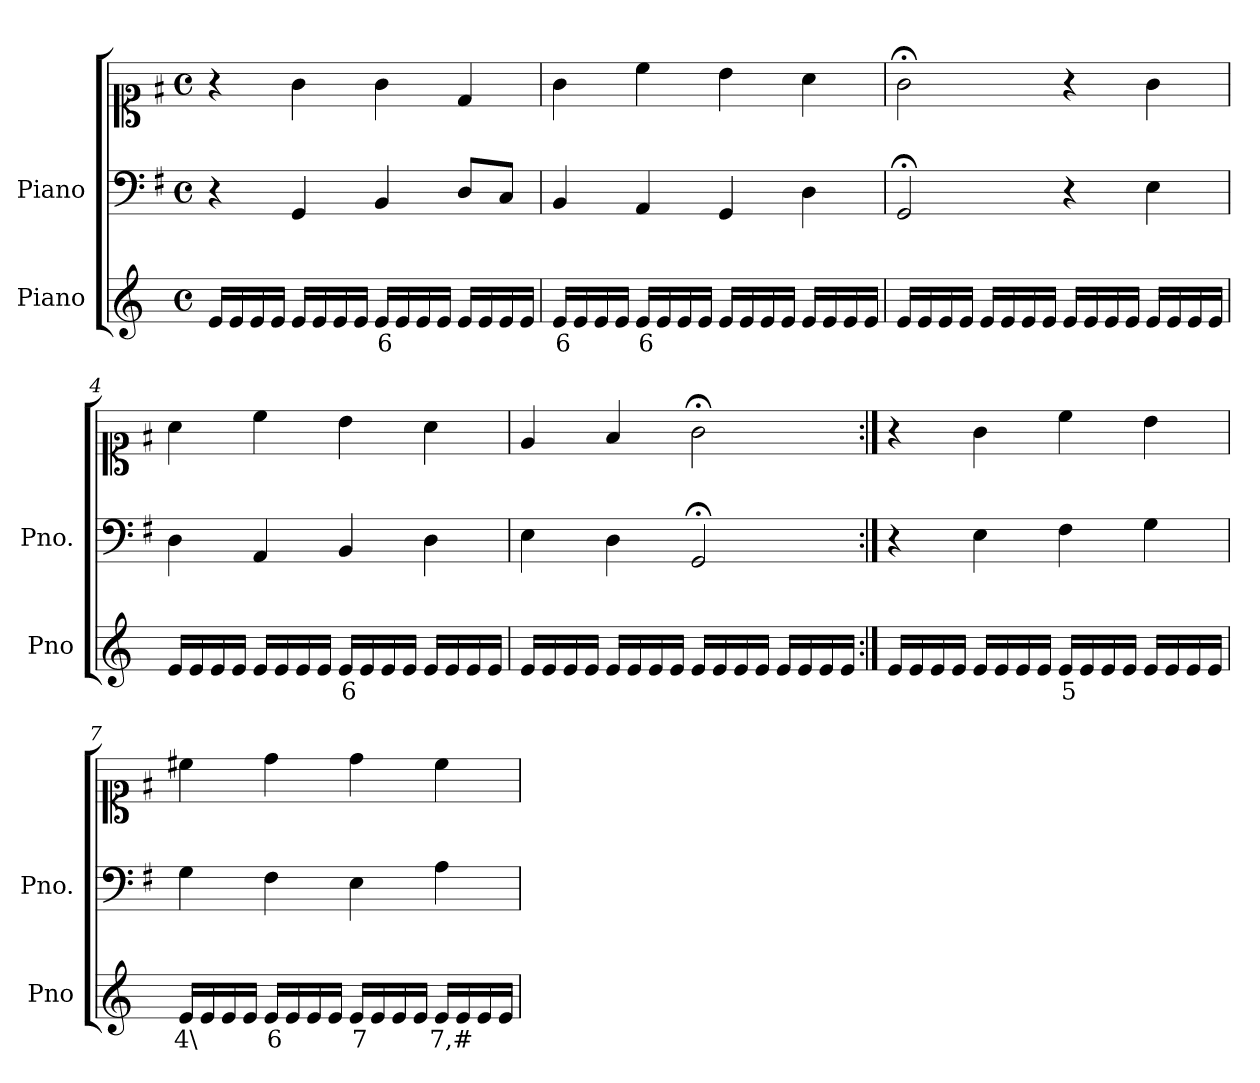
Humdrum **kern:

**kern	**text	**kern	**kern
*part2	*part2	*part1	*part1
*staff3	*staff3	*staff2	*staff1
*I"Piano	*	*I"Piano	*
*I'Pno	*	*I'Pno.	*
*clefG2	*	*clefF4	*clefC1
*k[]	*	*k[f#]	*k[f#]
*M4/4	*	*M4/4	*M4/4
*met(c)	*	*met(c)	*met(c)
=1	=1	=1	=1
16e/LL	.	4r	4r
16e/	.	.	.
16e/	.	.	.
16e/JJ	.	.	.
16e/LL	.	4GG/	4g\
16e/	.	.	.
16e/	.	.	.
16e/JJ	.	.	.
!	!LO:LY:b	!	!
16e/LL	6	4BB/	4g\
16e/	.	.	.
16e/	.	.	.
16e/JJ	.	.	.
16e/LL	.	8D/L	4d/
16e/	.	.	.
!	!LO:LY:b	!	!
16e/	_	8C/J	.
16e/JJ	.	.	.
=2	=2	=2	=2
!	!LO:LY:b	!	!
16e/LL	6	4BB/	4g\
16e/	.	.	.
16e/	.	.	.
16e/JJ	.	.	.
!	!LO:LY:b	!	!
16e/LL	6	4AA/	4cc\
16e/	.	.	.
16e/	.	.	.
16e/JJ	.	.	.
16e/LL	.	4GG/	4b\
16e/	.	.	.
16e/	.	.	.
16e/JJ	.	.	.
16e/LL	.	4D\	4a\
16e/	.	.	.
16e/	.	.	.
16e/JJ	.	.	.
=3	=3	=3	=3
16e/LL	.	2GG;</	2g;<\
16e/	.	.	.
16e/	.	.	.
16e/JJ	.	.	.
16e/LL	.	.	.
16e/	.	.	.
16e/	.	.	.
16e/JJ	.	.	.
16e/LL	.	4r	4r
16e/	.	.	.
16e/	.	.	.
16e/JJ	.	.	.
16e/LL	.	4E\	4g\
16e/	.	.	.
16e/	.	.	.
16e/JJ	.	.	.
=4	=4	=4	=4
16e/LL	.	4D\	4a\
16e/	.	.	.
16e/	.	.	.
16e/JJ	.	.	.
16e/LL	.	4AA/	4cc\
16e/	.	.	.
16e/	.	.	.
16e/JJ	.	.	.
!	!LO:LY:b	!	!
16e/LL	6	4BB/	4b\
16e/	.	.	.
16e/	.	.	.
16e/JJ	.	.	.
16e/LL	.	4D\	4a\
16e/	.	.	.
16e/	.	.	.
16e/JJ	.	.	.
=5	=5	=5	=5
16e/LL	.	4E\	4e/
16e/	.	.	.
16e/	.	.	.
16e/JJ	.	.	.
16e/LL	.	4D\	4f#/
16e/	.	.	.
16e/	.	.	.
16e/JJ	.	.	.
16e/LL	.	2GG;</	2g;<\
16e/	.	.	.
16e/	.	.	.
16e/JJ	.	.	.
16e/LL	.	.	.
16e/	.	.	.
16e/	.	.	.
16e/JJ	.	.	.
=6:|!	=6:|!	=6:|!	=6:|!
16e/LL	.	4r	4r
16e/	.	.	.
16e/	.	.	.
16e/JJ	.	.	.
16e/LL	.	4E\	4g\
16e/	.	.	.
16e/	.	.	.
16e/JJ	.	.	.
!	!LO:LY:b	!	!
16e/LL	5	4F#\	4cc\
16e/	.	.	.
16e/	.	.	.
16e/JJ	.	.	.
16e/LL	.	4G\	4b\
16e/	.	.	.
16e/	.	.	.
16e/JJ	.	.	.
=7	=7	=7	=7
!	!LO:LY:b	!	!
16e/LL	4\	4G\	4cc#X\
16e/	.	.	.
16e/	.	.	.
16e/JJ	.	.	.
!	!LO:LY:b	!	!
16e/LL	6	4F#\	4dd\
16e/	.	.	.
16e/	.	.	.
16e/JJ	.	.	.
!	!LO:LY:b	!	!
16e/LL	7	4E\	4dd\
16e/	.	.	.
16e/	.	.	.
16e/JJ	.	.	.
!	!LO:LY:b	!	!
16e/LL	7,#	4A\	4cc#\
16e/	.	.	.
16e/	.	.	.
16e/JJ	.	.	.
=	=	=	=
*-	*-	*-	*-
